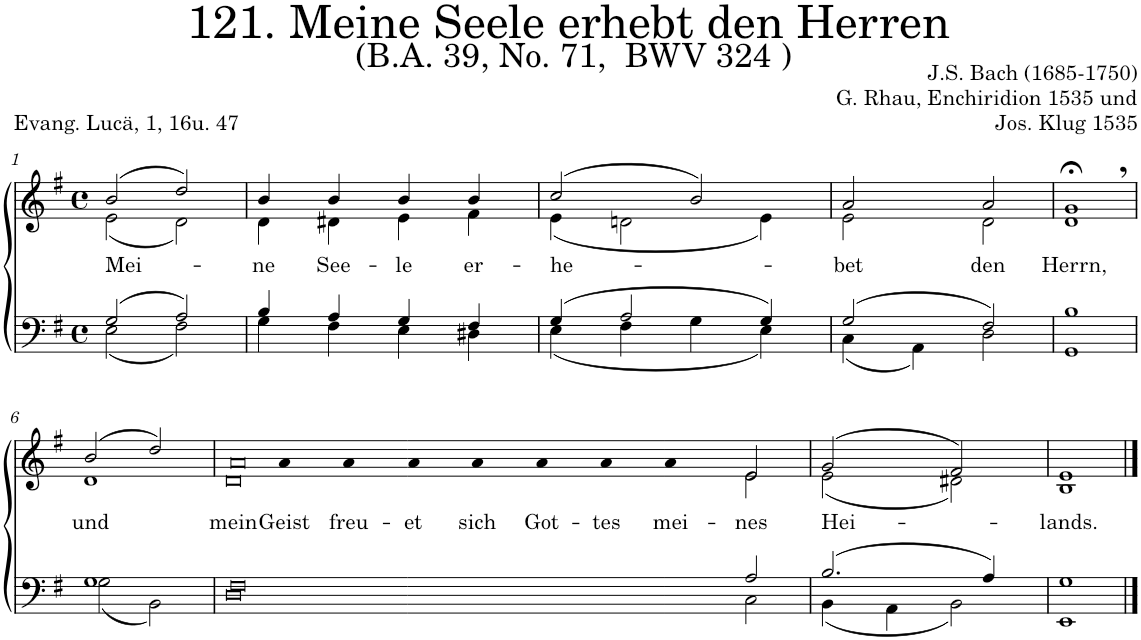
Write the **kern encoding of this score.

**kern	**kern	**text
*part2	*part1	*part1
*staff2	*staff1	*staff1
*I"Tenor/Bass	*I"Soprano/Alto	*
*clefF4	*clefG2	*
*k[f#]	*k[f#]	*
*M4/4	*M4/4	*
*met(c)	*met(c)	*
=1	=1	=1
*^	*	*
!	!	!	!LO:LY:b
*	*	*^	*
(2G/	(2E\	(2b/	(2e\	Mei-
2A/)	2F#\)	2dd/)	2d\)	.
=2	=2	=2	=2	=2
!	!	!	!	!LO:LY:b
4B/	4G\	4b/	4d\	-ne
!	!	!	!	!LO:LY:b
4A/	4F#\	4b/	4d#X\	See-
!	!	!	!	!LO:LY:b
4G/	4E\	4b/	4e\	-le
!	!	!	!	!LO:LY:b
4F#/	4D#X\	4b/	4f#\	er-
=3	=3	=3	=3	=3
!	!	!	!	!LO:LY:b
(4G/	(4E\	(2cc/	(4e\	-he-
2A/	4F#\	.	2dn\	.
.	4G\	2b/)	.	.
4G/)	4E\)	.	4e\)	.
=4	=4	=4	=4	=4
!	!	!	!	!LO:LY:b
(2G/	(4C\	2a/	2e\	-bet
.	4AA\)	.	.	.
!	!	!	!	!LO:LY:b
2F#/)	2D\	2a/	2d\	den
=5	=5	=5	=5	=5
!	!	!	!	!LO:LY:b
1B	1GG	1g;<,	1d	Herrn,
!!LO:LB:g=z	!!
=6	=6	=6	=6	=6
!	!	!	!	!LO:LY:b
1G	(2G\	(2b/	1d	und
.	2BB\)	2dd/)	.	.
*	*	*v	*v	*
=7	=7	=7	=7
!	!	!	!LO:LY:b
*	*	*^	*
*	*	*	*^	*
[1F#	[1D	[1a	[1d	4ryy	mein
.	.	.	.	4ryy	.
!	!	!	!	!	!LO:LY:b
.	.	.	.	4a;<	Geist
!	!	!	!	!	!LO:LY:b
.	.	.	.	4a	freu-
=8-	=8-	=8-	=8-	=8-	=8-
!	!	!	!	!	!LO:LY:b
1F#]	1D]	1a]	1d]	4a	-et
!	!	!	!	!	!LO:LY:b
.	.	.	.	4a	sich
!	!	!	!	!	!LO:LY:b
.	.	.	.	4a;<	Got-
!	!	!	!	!	!LO:LY:b
.	.	.	.	4a	-tes
=9-	=9-	=9-	=9-	=9-	=9-
*	*^	*	*	*	*
!	!	!	!	!	!	!LO:LY:b
2ryy	2ryy	2ryy	2a;<	4a	4ryy	mei-
.	.	.	.	4ryy	4ryy	.
!	!	!	!	!	!	!LO:LY:b
2A/	2C\	2ryy	2e/	2e\	2ryy	-nes
=10	=10	=10	=10	=10	=10	=10
!	!	!	!	!	!	!LO:LY:b
*	*v	*v	*	*	*	*
*	*	*	*v	*v	*
(2.B/	(4BB\	(2g/	(2e\	Hei-
.	4AA\	.	.	.
.	2BB\)	2f#/)	2d#X\)	.
4A/)	.	.	.	.
=11	=11	=11	=11	=11
!	!	!	!	!LO:LY:b
1G	1EE	1e	1B	-lands.
*v	*v	*	*	*
*	*v	*v	*
==	==	==
*-	*-	*-
